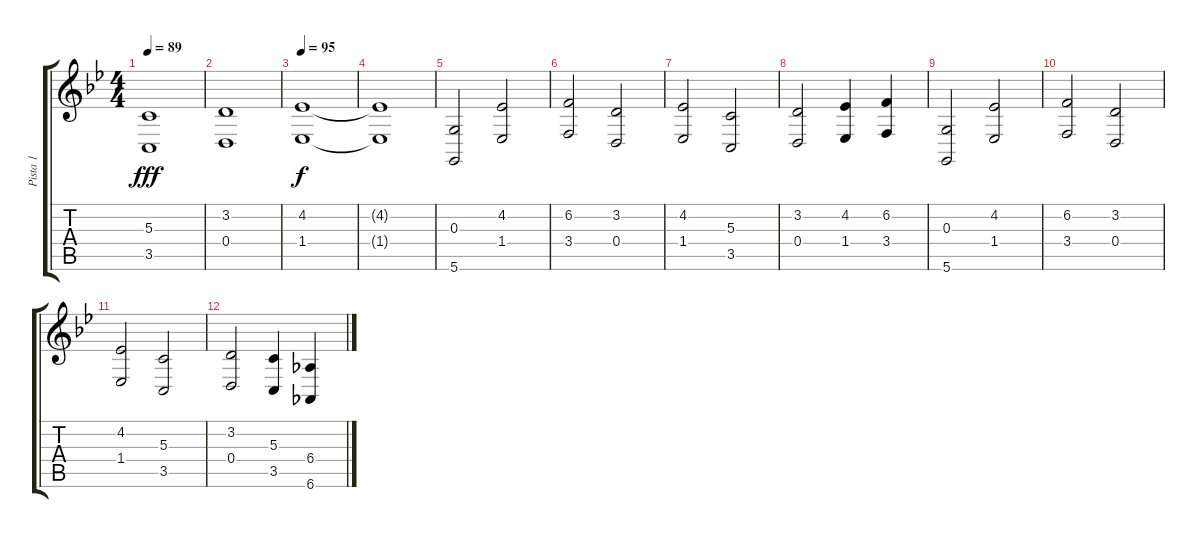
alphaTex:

\track ("Pista 1" "Pista 1") {instrument stringensemble2}
\staff {score tabs}
\tuning (E4 B3 G3 D3 A2 D2) {hide}
\ts (4 4)
\tempo 89
\clef g2
\ks gminor
(5.3 3.5).1{dy fff} |
(3.2 0.4).1 |
\tempo 95
(4.2 1.4).1{dy f} |
(4.2{t} 1.4{t}).1 |
(0.3 5.6).2 (4.2 1.4).2 |
(6.2 3.4).2 (3.2 0.4).2 |
(4.2 1.4).2 (5.3 3.5).2 |
(3.2 0.4).2 (4.2 1.4).4 (6.2 3.4).4 |
(0.3 5.6).2 (4.2 1.4).2 |
(6.2 3.4).2 (3.2 0.4).2 |
(4.2 1.4).2 (5.3 3.5).2 |
(3.2 0.4).2 (5.3 3.5).4 (6.4 6.6).4
